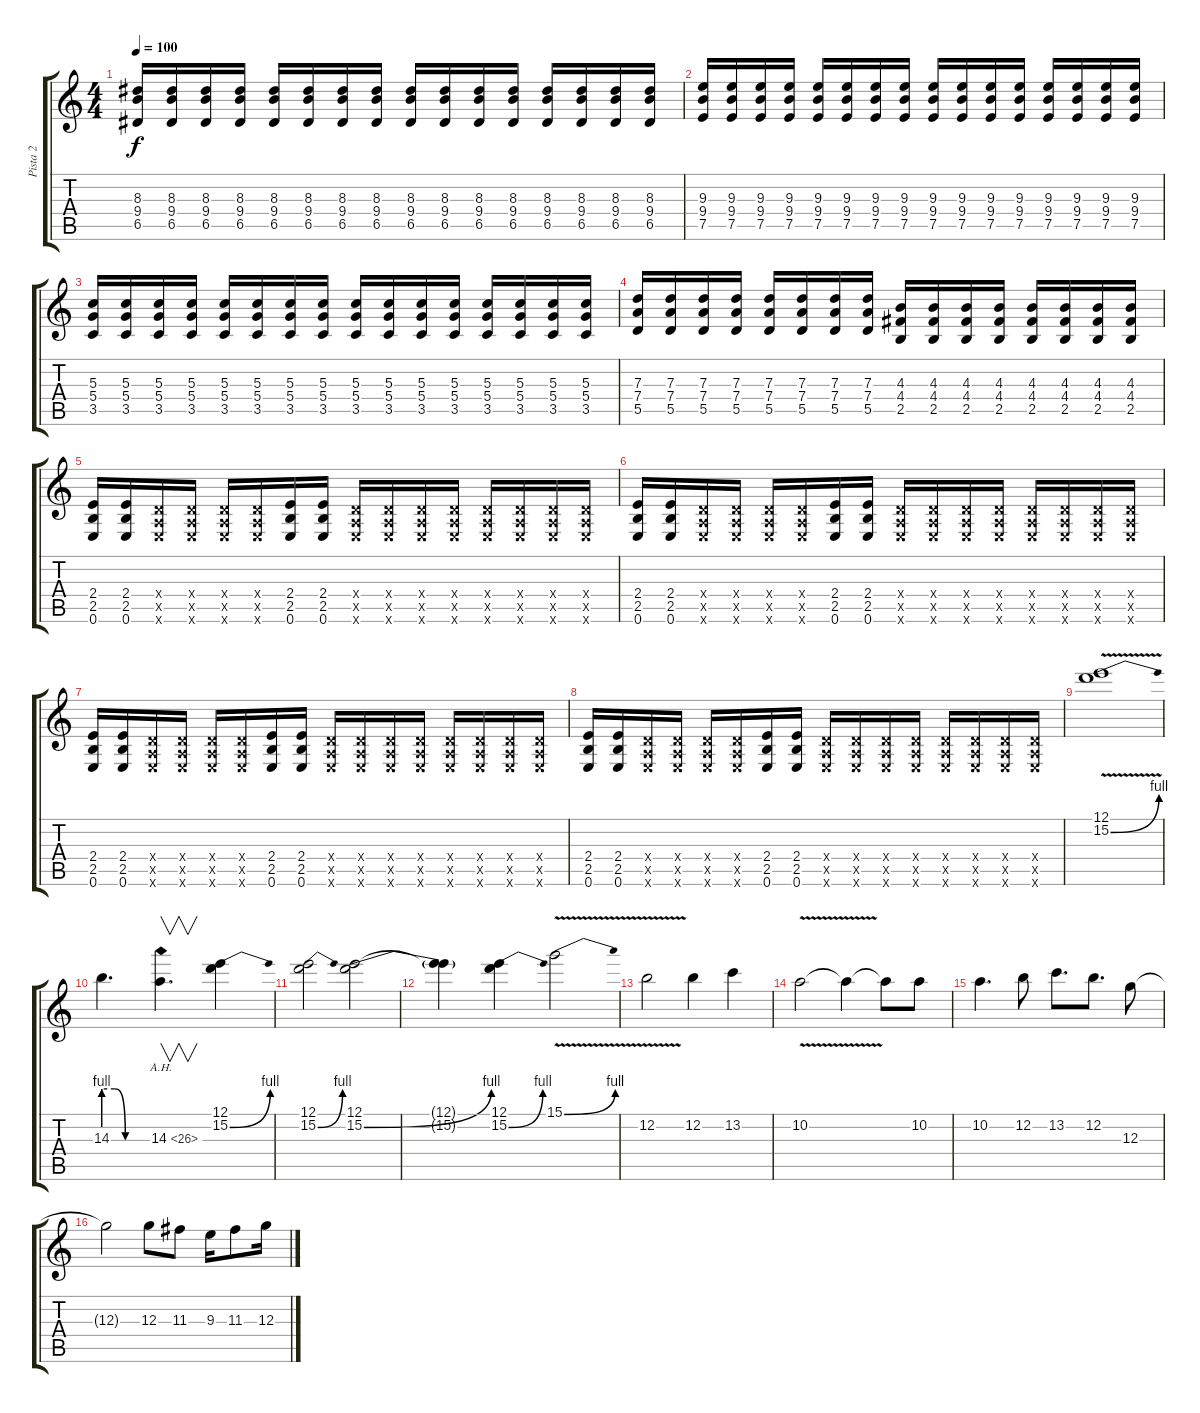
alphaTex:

\track ("Pista 2" "Pista 2") {instrument electricguitarjazz}
\staff {score tabs}
\tuning (E4 B3 G3 D3 A2 E2) {hide}
\ts (4 4)
\tempo 100
\clef g2
\ks c
(8.3 9.4 6.5).16{dy f} (8.3 9.4 6.5).16 (8.3 9.4 6.5).16 (8.3 9.4 6.5).16 (8.3 9.4 6.5).16 (8.3 9.4 6.5).16 (8.3 9.4 6.5).16 (8.3 9.4 6.5).16 (8.3 9.4 6.5).16 (8.3 9.4 6.5).16 (8.3 9.4 6.5).16 (8.3 9.4 6.5).16 (8.3 9.4 6.5).16 (8.3 9.4 6.5).16 (8.3 9.4 6.5).16 (8.3 9.4 6.5).16 |
(9.3 9.4 7.5).16 (9.3 9.4 7.5).16 (9.3 9.4 7.5).16 (9.3 9.4 7.5).16 (9.3 9.4 7.5).16 (9.3 9.4 7.5).16 (9.3 9.4 7.5).16 (9.3 9.4 7.5).16 (9.3 9.4 7.5).16 (9.3 9.4 7.5).16 (9.3 9.4 7.5).16 (9.3 9.4 7.5).16 (9.3 9.4 7.5).16 (9.3 9.4 7.5).16 (9.3 9.4 7.5).16 (9.3 9.4 7.5).16 |
(5.3 5.4 3.5).16 (5.3 5.4 3.5).16 (5.3 5.4 3.5).16 (5.3 5.4 3.5).16 (5.3 5.4 3.5).16 (5.3 5.4 3.5).16 (5.3 5.4 3.5).16 (5.3 5.4 3.5).16 (5.3 5.4 3.5).16 (5.3 5.4 3.5).16 (5.3 5.4 3.5).16 (5.3 5.4 3.5).16 (5.3 5.4 3.5).16 (5.3 5.4 3.5).16 (5.3 5.4 3.5).16 (5.3 5.4 3.5).16 |
(7.3 7.4 5.5).16 (7.3 7.4 5.5).16 (7.3 7.4 5.5).16 (7.3 7.4 5.5).16 (7.3 7.4 5.5).16 (7.3 7.4 5.5).16 (7.3 7.4 5.5).16 (7.3 7.4 5.5).16 (4.3 4.4 2.5).16 (4.3 4.4 2.5).16 (4.3 4.4 2.5).16 (4.3 4.4 2.5).16 (4.3 4.4 2.5).16 (4.3 4.4 2.5).16 (4.3 4.4 2.5).16 (4.3 4.4 2.5).16 |
(2.4 2.5 0.6).16 (2.4 2.5 0.6).16 (0.4{x} 0.5{x} 0.6{x}).16 (0.4{x} 0.5{x} 0.6{x}).16 (0.4{x} 0.5{x} 0.6{x}).16 (0.4{x} 0.5{x} 0.6{x}).16 (2.4 2.5 0.6).16 (2.4 2.5 0.6).16 (0.4{x} 0.5{x} 0.6{x}).16 (0.4{x} 0.5{x} 0.6{x}).16 (0.4{x} 0.5{x} 0.6{x}).16 (0.4{x} 0.5{x} 0.6{x}).16 (0.4{x} 0.5{x} 0.6{x}).16 (0.4{x} 0.5{x} 0.6{x}).16 (0.4{x} 0.5{x} 0.6{x}).16 (0.4{x} 0.5{x} 0.6{x}).16 |
(2.4 2.5 0.6).16 (2.4 2.5 0.6).16 (0.4{x} 0.5{x} 0.6{x}).16 (0.4{x} 0.5{x} 0.6{x}).16 (0.4{x} 0.5{x} 0.6{x}).16 (0.4{x} 0.5{x} 0.6{x}).16 (2.4 2.5 0.6).16 (2.4 2.5 0.6).16 (0.4{x} 0.5{x} 0.6{x}).16 (0.4{x} 0.5{x} 0.6{x}).16 (0.4{x} 0.5{x} 0.6{x}).16 (0.4{x} 0.5{x} 0.6{x}).16 (0.4{x} 0.5{x} 0.6{x}).16 (0.4{x} 0.5{x} 0.6{x}).16 (0.4{x} 0.5{x} 0.6{x}).16 (0.4{x} 0.5{x} 0.6{x}).16 |
(2.4 2.5 0.6).16 (2.4 2.5 0.6).16 (0.4{x} 0.5{x} 0.6{x}).16 (0.4{x} 0.5{x} 0.6{x}).16 (0.4{x} 0.5{x} 0.6{x}).16 (0.4{x} 0.5{x} 0.6{x}).16 (2.4 2.5 0.6).16 (2.4 2.5 0.6).16 (0.4{x} 0.5{x} 0.6{x}).16 (0.4{x} 0.5{x} 0.6{x}).16 (0.4{x} 0.5{x} 0.6{x}).16 (0.4{x} 0.5{x} 0.6{x}).16 (0.4{x} 0.5{x} 0.6{x}).16 (0.4{x} 0.5{x} 0.6{x}).16 (0.4{x} 0.5{x} 0.6{x}).16 (0.4{x} 0.5{x} 0.6{x}).16 |
(2.4 2.5 0.6).16 (2.4 2.5 0.6).16 (0.4{x} 0.5{x} 0.6{x}).16 (0.4{x} 0.5{x} 0.6{x}).16 (0.4{x} 0.5{x} 0.6{x}).16 (0.4{x} 0.5{x} 0.6{x}).16 (2.4 2.5 0.6).16 (2.4 2.5 0.6).16 (0.4{x} 0.5{x} 0.6{x}).16 (0.4{x} 0.5{x} 0.6{x}).16 (0.4{x} 0.5{x} 0.6{x}).16 (0.4{x} 0.5{x} 0.6{x}).16 (0.4{x} 0.5{x} 0.6{x}).16 (0.4{x} 0.5{x} 0.6{x}).16 (0.4{x} 0.5{x} 0.6{x}).16 (0.4{x} 0.5{x} 0.6{x}).16 |
(12.1 15.2{be (bend 0 0 60 4) v}).1 |
14.3{be (custom 0 4 15 4 30 0 60 0)}.4{d} 14.3{ah 12}.4{v d} (12.1 15.2{be (bend 0 0 60 4)}).4 |
(12.1 15.2{be (bend 0 0 60 4)}).2 (12.1 15.2{be (bend 0 0 60 4)}).2 |
(12.1{t} 15.2{t}).4 (12.1 15.2{be (bend 0 0 60 4)}).4 15.1{be (bend 0 0 60 4) v}.2 |
12.2{v}.2 12.2.4 13.2.4 |
10.2{v}.2 10.2{t}.4 10.2{t}.8 10.2.8 |
10.2.4{d} 12.2.8 13.2.8{d} 12.2.8{d} 12.3.8 |
12.3{t}.2 12.3.8 11.3.8 9.3.16 11.3.8 12.3.16
